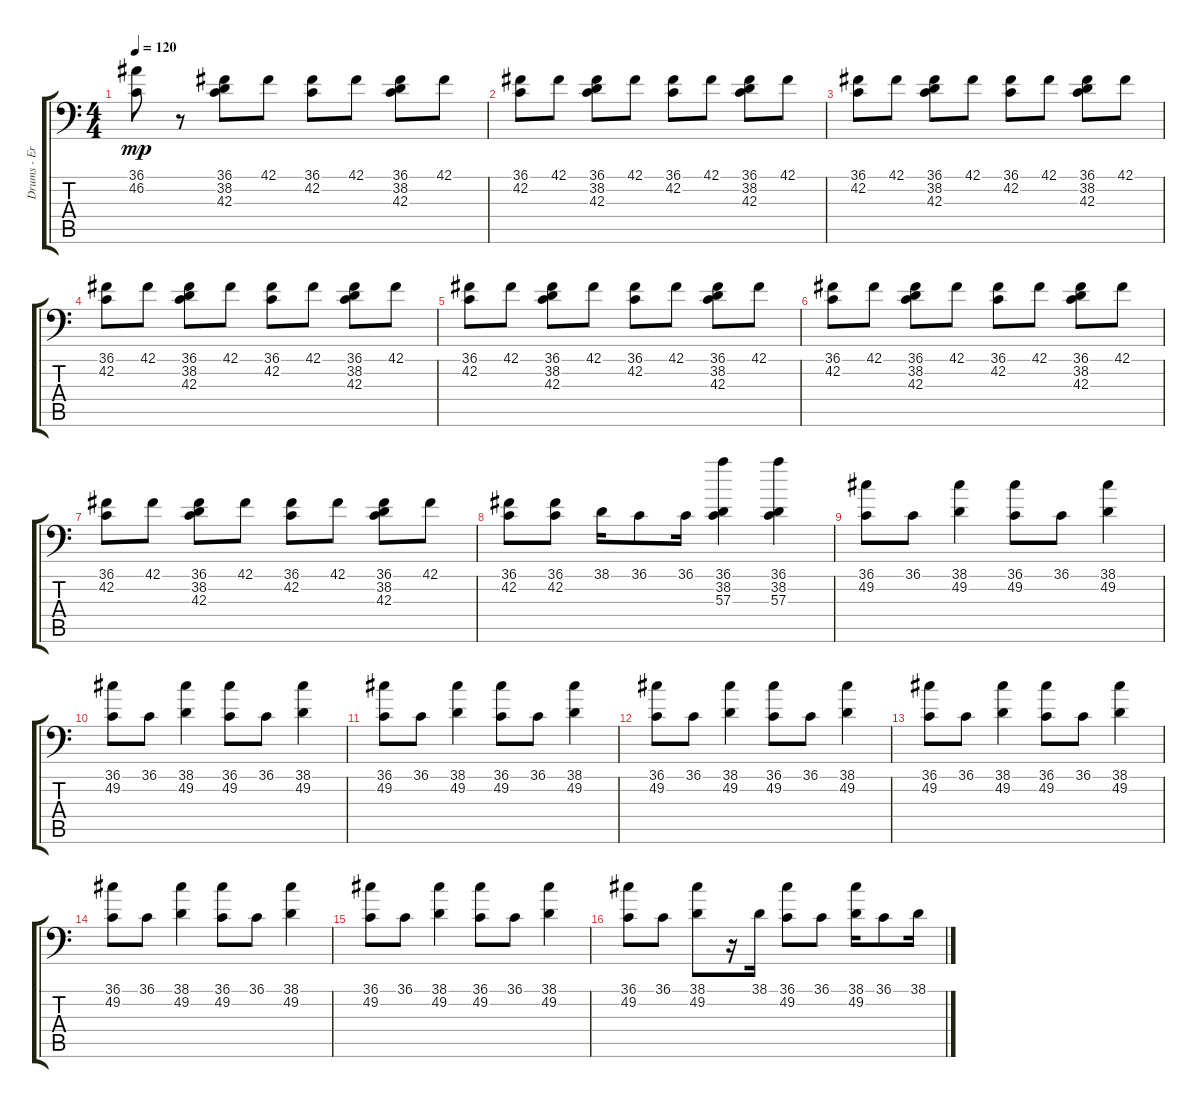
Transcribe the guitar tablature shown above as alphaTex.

\track ("Drums - Eric Singer" "Drums - Er") {instrument acousticgrandpiano}
\staff {score tabs}
\tuning (C-1 C-1 C-1 C-1 C-1 C-1) {hide}
\ts (4 4)
\tempo 120
\clef f4
\ks c
(36.1 46.2).8{dy mp} r.8 (36.1 38.2 42.3).8 42.1.8 (36.1 42.2).8 42.1.8 (36.1 38.2 42.3).8 42.1.8 |
(36.1 42.2).8 42.1.8 (36.1 38.2 42.3).8 42.1.8 (36.1 42.2).8 42.1.8 (36.1 38.2 42.3).8 42.1.8 |
(36.1 42.2).8 42.1.8 (36.1 38.2 42.3).8 42.1.8 (36.1 42.2).8 42.1.8 (36.1 38.2 42.3).8 42.1.8 |
(36.1 42.2).8 42.1.8 (36.1 38.2 42.3).8 42.1.8 (36.1 42.2).8 42.1.8 (36.1 38.2 42.3).8 42.1.8 |
(36.1 42.2).8 42.1.8 (36.1 38.2 42.3).8 42.1.8 (36.1 42.2).8 42.1.8 (36.1 38.2 42.3).8 42.1.8 |
(36.1 42.2).8 42.1.8 (36.1 38.2 42.3).8 42.1.8 (36.1 42.2).8 42.1.8 (36.1 38.2 42.3).8 42.1.8 |
(36.1 42.2).8 42.1.8 (36.1 38.2 42.3).8 42.1.8 (36.1 42.2).8 42.1.8 (36.1 38.2 42.3).8 42.1.8 |
(36.1 42.2).8 (36.1 42.2).8 38.1.16 36.1.8 36.1.16 (36.1 38.2 57.3).4 (36.1 38.2 57.3).4 |
(36.1 49.2).8 36.1.8 (38.1 49.2).4 (36.1 49.2).8 36.1.8 (38.1 49.2).4 |
(36.1 49.2).8 36.1.8 (38.1 49.2).4 (36.1 49.2).8 36.1.8 (38.1 49.2).4 |
(36.1 49.2).8 36.1.8 (38.1 49.2).4 (36.1 49.2).8 36.1.8 (38.1 49.2).4 |
(36.1 49.2).8 36.1.8 (38.1 49.2).4 (36.1 49.2).8 36.1.8 (38.1 49.2).4 |
(36.1 49.2).8 36.1.8 (38.1 49.2).4 (36.1 49.2).8 36.1.8 (38.1 49.2).4 |
(36.1 49.2).8 36.1.8 (38.1 49.2).4 (36.1 49.2).8 36.1.8 (38.1 49.2).4 |
(36.1 49.2).8 36.1.8 (38.1 49.2).4 (36.1 49.2).8 36.1.8 (38.1 49.2).4 |
(36.1 49.2).8 36.1.8 (38.1 49.2).8 r.16 38.1.16 (36.1 49.2).8 36.1.8 (38.1 49.2).16 36.1.8 38.1.16
